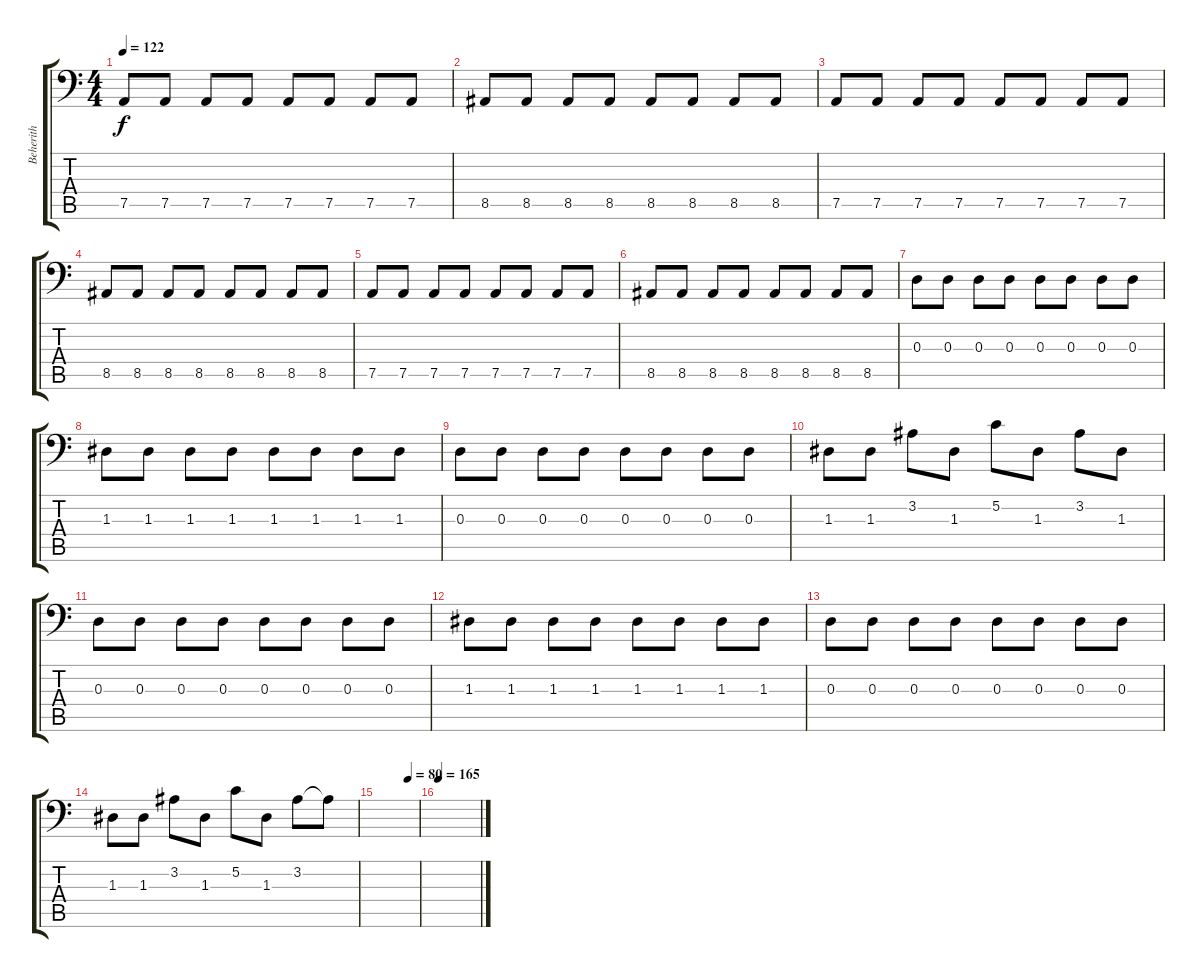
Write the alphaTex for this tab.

\track ("Beherith " "Beherith ") {instrument electricbasspick}
\staff {score tabs}
\tuning (C3 G2 D2 A1 D1 B0) {hide}
\ts (4 4)
\tempo 122
\clef f4
\ks c
7.5.8{dy f} 7.5.8 7.5.8 7.5.8 7.5.8 7.5.8 7.5.8 7.5.8 |
8.5.8 8.5.8 8.5.8 8.5.8 8.5.8 8.5.8 8.5.8 8.5.8 |
7.5.8 7.5.8 7.5.8 7.5.8 7.5.8 7.5.8 7.5.8 7.5.8 |
8.5.8 8.5.8 8.5.8 8.5.8 8.5.8 8.5.8 8.5.8 8.5.8 |
7.5.8 7.5.8 7.5.8 7.5.8 7.5.8 7.5.8 7.5.8 7.5.8 |
8.5.8 8.5.8 8.5.8 8.5.8 8.5.8 8.5.8 8.5.8 8.5.8 |
0.3.8 0.3.8 0.3.8 0.3.8 0.3.8 0.3.8 0.3.8 0.3.8 |
1.3.8 1.3.8 1.3.8 1.3.8 1.3.8 1.3.8 1.3.8 1.3.8 |
0.3.8 0.3.8 0.3.8 0.3.8 0.3.8 0.3.8 0.3.8 0.3.8 |
1.3.8 1.3.8 3.2.8 1.3.8 5.2.8 1.3.8 3.2.8 1.3.8 |
0.3.8 0.3.8 0.3.8 0.3.8 0.3.8 0.3.8 0.3.8 0.3.8 |
1.3.8 1.3.8 1.3.8 1.3.8 1.3.8 1.3.8 1.3.8 1.3.8 |
0.3.8 0.3.8 0.3.8 0.3.8 0.3.8 0.3.8 0.3.8 0.3.8 |
1.3.8 1.3.8 3.2.8 1.3.8 5.2.8 1.3.8 3.2.8 3.2{t}.8 |
\tempo (80 0.75)
|
\tempo 165
